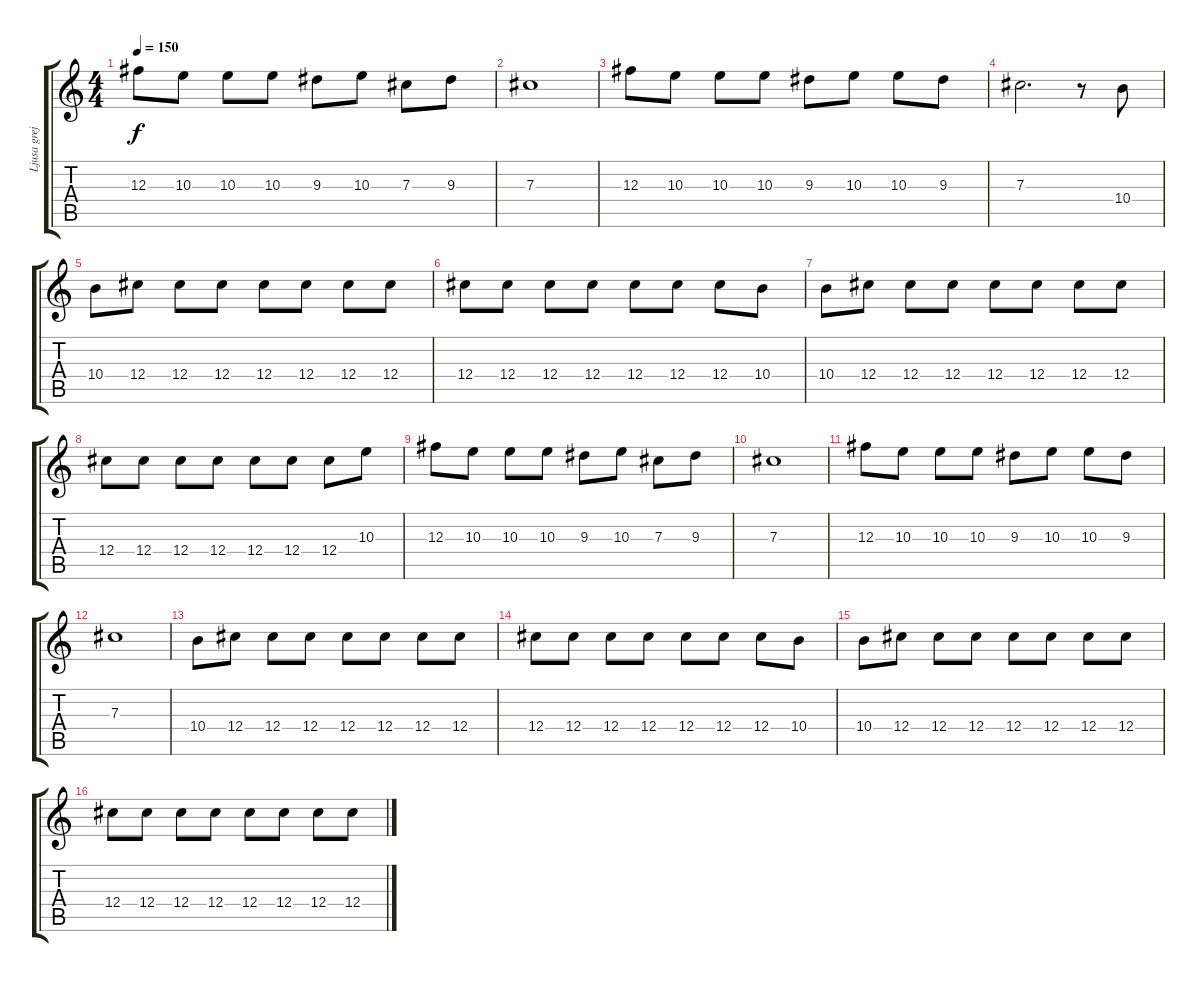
\track ("Ljusa grejjor" "Ljusa grej") {instrument distortionguitar}
\staff {score tabs}
\tuning (Eb4 Bb3 Gb3 Db3 Ab2 Db2) {hide}
\ts (4 4)
\tempo 150
\clef g2
\ks c
12.3.8{dy f} 10.3.8 10.3.8 10.3.8 9.3.8 10.3.8 7.3.8 9.3.8 |
7.3.1 |
12.3.8 10.3.8 10.3.8 10.3.8 9.3.8 10.3.8 10.3.8 9.3.8 |
7.3.2{d} r.8 10.4.8 |
10.4.8 12.4.8 12.4.8 12.4.8 12.4.8 12.4.8 12.4.8 12.4.8 |
12.4.8 12.4.8 12.4.8 12.4.8 12.4.8 12.4.8 12.4.8 10.4.8 |
10.4.8 12.4.8 12.4.8 12.4.8 12.4.8 12.4.8 12.4.8 12.4.8 |
12.4.8 12.4.8 12.4.8 12.4.8 12.4.8 12.4.8 12.4.8 10.3.8 |
12.3.8 10.3.8 10.3.8 10.3.8 9.3.8 10.3.8 7.3.8 9.3.8 |
7.3.1 |
12.3.8 10.3.8 10.3.8 10.3.8 9.3.8 10.3.8 10.3.8 9.3.8 |
7.3.1 |
10.4.8 12.4.8 12.4.8 12.4.8 12.4.8 12.4.8 12.4.8 12.4.8 |
12.4.8 12.4.8 12.4.8 12.4.8 12.4.8 12.4.8 12.4.8 10.4.8 |
10.4.8 12.4.8 12.4.8 12.4.8 12.4.8 12.4.8 12.4.8 12.4.8 |
12.4.8 12.4.8 12.4.8 12.4.8 12.4.8 12.4.8 12.4.8 12.4.8
